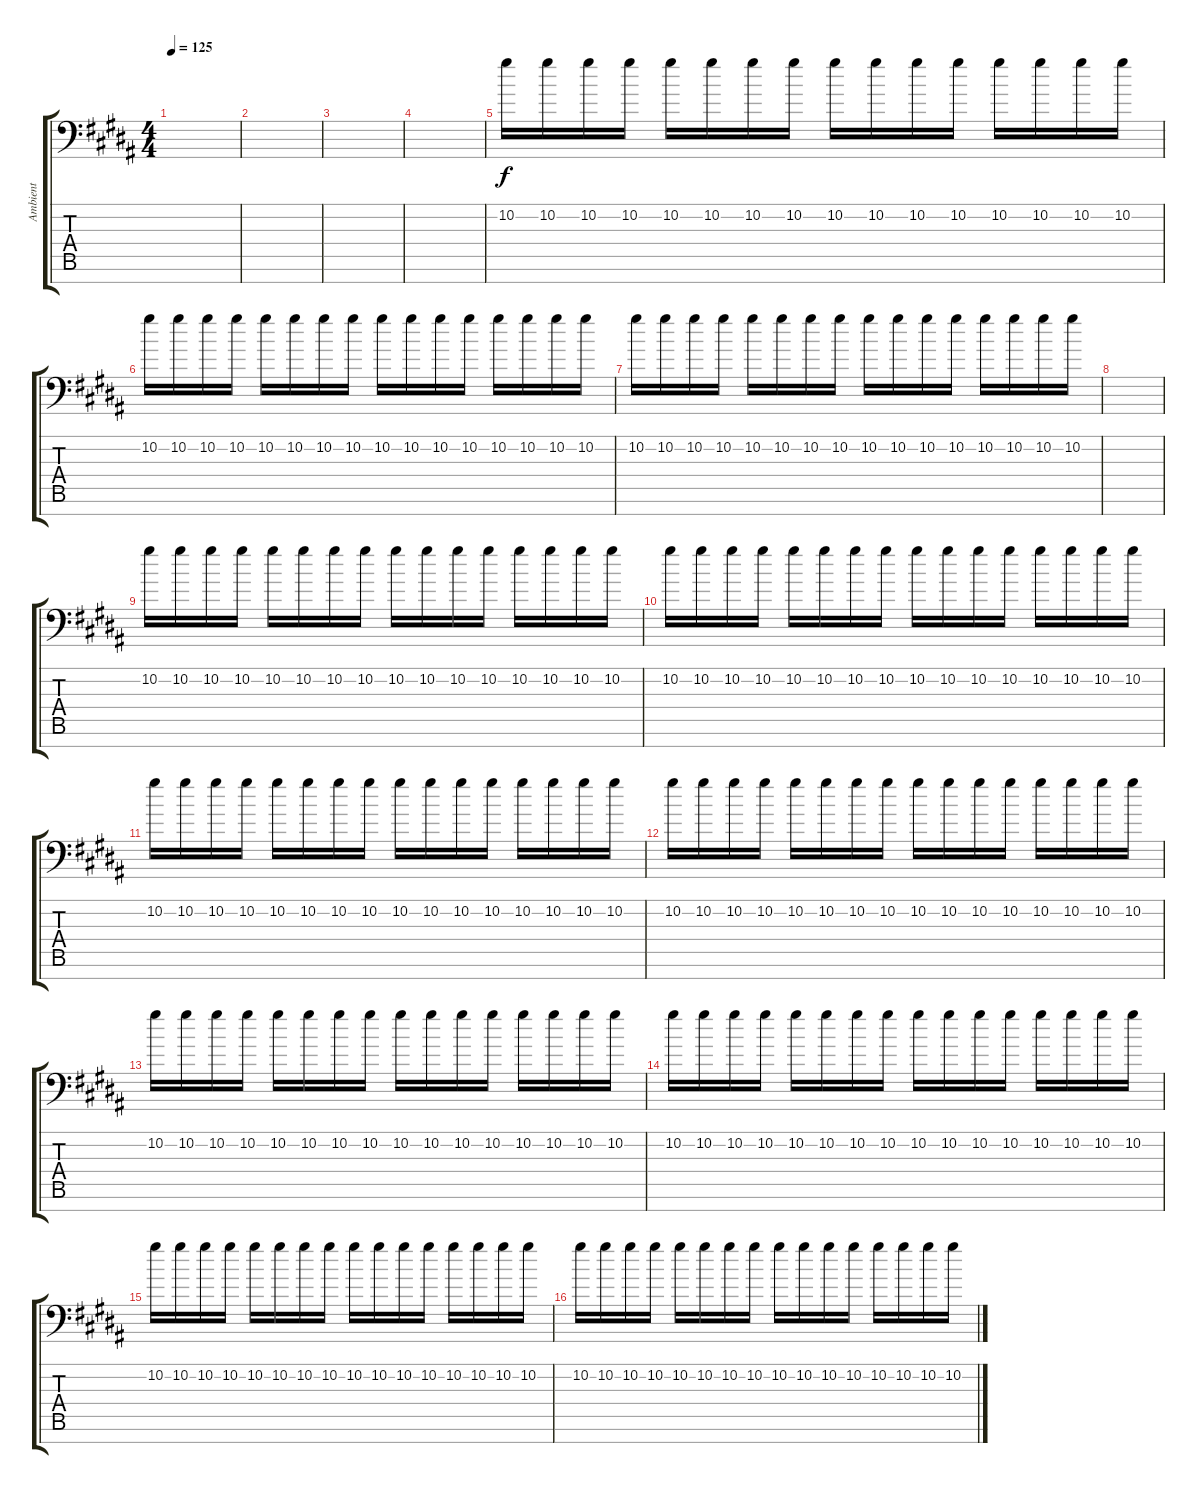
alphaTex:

\track ("Ambient" "Ambient") {instrument distortionguitar}
\staff {score tabs}
\tuning (Eb4 Bb3 F3 Db3 Ab2 Eb2 Ab1) {hide}
\ts (4 4)
\tempo 125
\clef f4
\ks g#minor
|
|
|
|
10.2.16{dy f} 10.2.16 10.2.16 10.2.16 10.2.16 10.2.16 10.2.16 10.2.16 10.2.16 10.2.16 10.2.16 10.2.16 10.2.16 10.2.16 10.2.16 10.2.16 |
10.2.16 10.2.16 10.2.16 10.2.16 10.2.16 10.2.16 10.2.16 10.2.16 10.2.16 10.2.16 10.2.16 10.2.16 10.2.16 10.2.16 10.2.16 10.2.16 |
10.2.16 10.2.16 10.2.16 10.2.16 10.2.16 10.2.16 10.2.16 10.2.16 10.2.16 10.2.16 10.2.16 10.2.16 10.2.16 10.2.16 10.2.16 10.2.16 |
|
10.2.16 10.2.16 10.2.16 10.2.16 10.2.16 10.2.16 10.2.16 10.2.16 10.2.16 10.2.16 10.2.16 10.2.16 10.2.16 10.2.16 10.2.16 10.2.16 |
10.2.16 10.2.16 10.2.16 10.2.16 10.2.16 10.2.16 10.2.16 10.2.16 10.2.16 10.2.16 10.2.16 10.2.16 10.2.16 10.2.16 10.2.16 10.2.16 |
10.2.16 10.2.16 10.2.16 10.2.16 10.2.16 10.2.16 10.2.16 10.2.16 10.2.16 10.2.16 10.2.16 10.2.16 10.2.16 10.2.16 10.2.16 10.2.16 |
10.2.16 10.2.16 10.2.16 10.2.16 10.2.16 10.2.16 10.2.16 10.2.16 10.2.16 10.2.16 10.2.16 10.2.16 10.2.16 10.2.16 10.2.16 10.2.16 |
10.2.16 10.2.16 10.2.16 10.2.16 10.2.16 10.2.16 10.2.16 10.2.16 10.2.16 10.2.16 10.2.16 10.2.16 10.2.16 10.2.16 10.2.16 10.2.16 |
10.2.16 10.2.16 10.2.16 10.2.16 10.2.16 10.2.16 10.2.16 10.2.16 10.2.16 10.2.16 10.2.16 10.2.16 10.2.16 10.2.16 10.2.16 10.2.16 |
10.2.16 10.2.16 10.2.16 10.2.16 10.2.16 10.2.16 10.2.16 10.2.16 10.2.16 10.2.16 10.2.16 10.2.16 10.2.16 10.2.16 10.2.16 10.2.16 |
10.2.16 10.2.16 10.2.16 10.2.16 10.2.16 10.2.16 10.2.16 10.2.16 10.2.16 10.2.16 10.2.16 10.2.16 10.2.16 10.2.16 10.2.16 10.2.16
